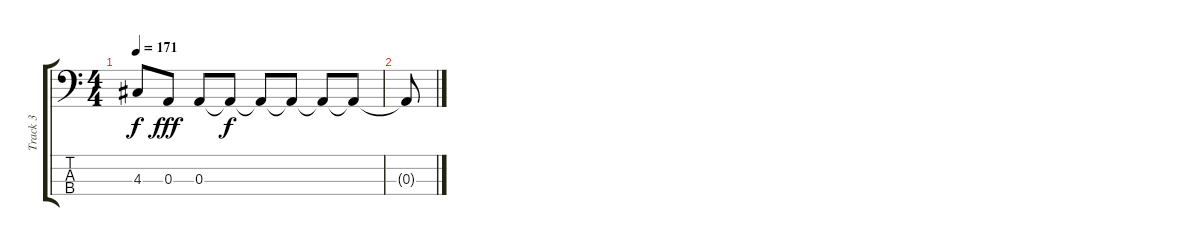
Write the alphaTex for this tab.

\track ("Track 3" "Track 3") {instrument electricbasspick}
\staff {score tabs}
\tuning (G2 D2 A1 E1) {hide}
\ts (4 4)
\tempo 171
\clef f4
\ks c
4.3{t}.8{dy f} 0.3.8{dy fff} 0.3.8 0.3{t}.8{dy f} 0.3{t}.8 0.3{t}.8 0.3{t}.8 0.3{t}.8 |
0.3{t}.8
